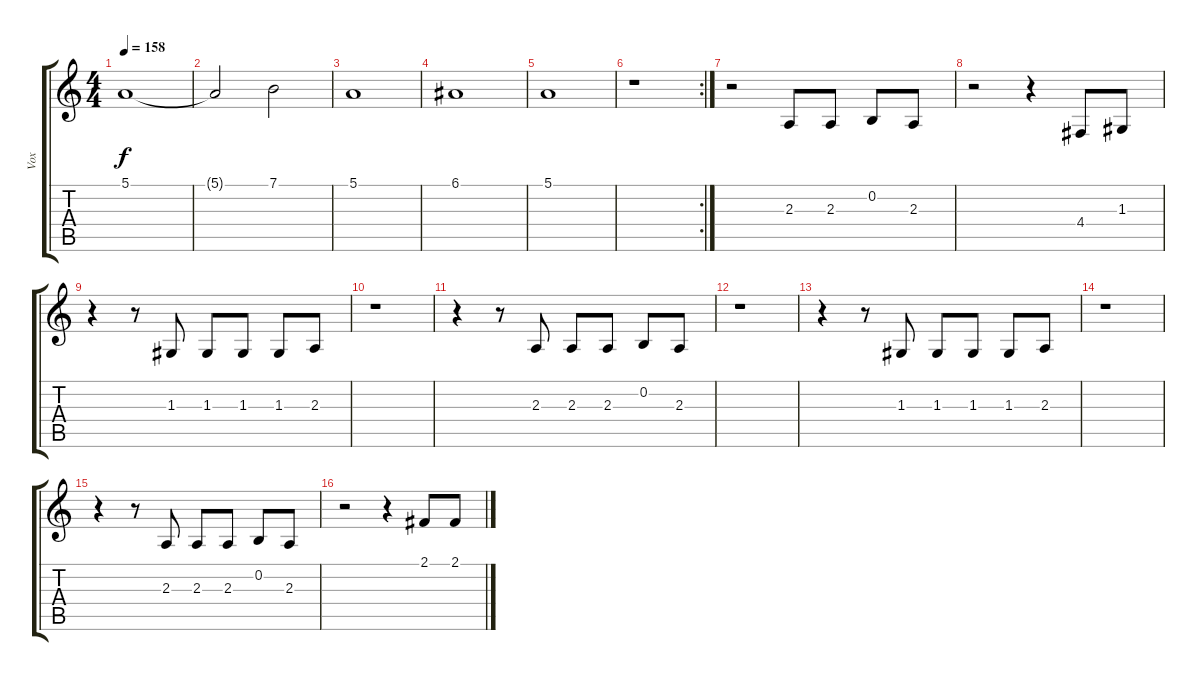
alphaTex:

\track ("Vox" "Vox") {instrument drawbarorgan}
\staff {score tabs}
\tuning (E4 B3 G3 D3 A2 E2) {hide}
\ts (4 4)
\tempo 158
\clef g2
\ks c
5.1.1{dy f} |
5.1{t}.2 7.1.2 |
5.1.1 |
6.1.1 |
5.1.1 |
\rc 2
r.1 |
r.2 2.3.8 2.3.8 0.2.8 2.3.8 |
r.2 r.4 4.4.8 1.3.8 |
r.4 r.8 1.3.8 1.3.8 1.3.8 1.3.8 2.3.8 |
r.1 |
r.4 r.8 2.3.8 2.3.8 2.3.8 0.2.8 2.3.8 |
r.1 |
r.4 r.8 1.3.8 1.3.8 1.3.8 1.3.8 2.3.8 |
r.1 |
r.4 r.8 2.3.8 2.3.8 2.3.8 0.2.8 2.3.8 |
r.2 r.4 2.1.8 2.1.8
